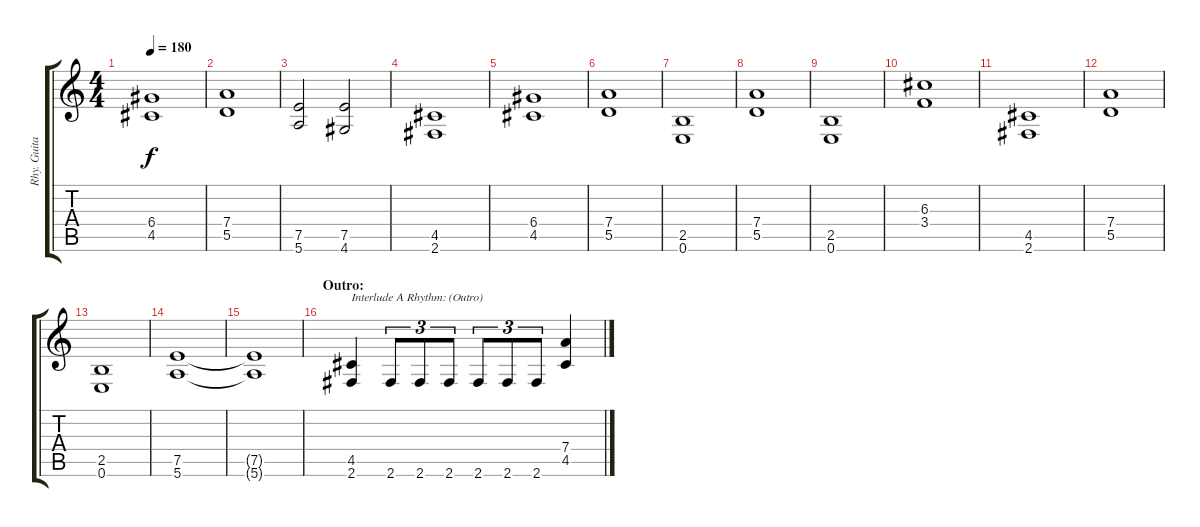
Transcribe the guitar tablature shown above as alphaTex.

\track ("Rhy. Guitar 2" "Rhy. Guita") {instrument distortionguitar}
\staff {score tabs}
\tuning (E4 B3 G3 D3 A2 E2) {hide}
\ts (4 4)
\tempo 180
\clef g2
\ks c
(6.4 4.5).1{dy f} |
(7.4 5.5).1 |
(7.5 5.6).2 (7.5 4.6).2 |
(4.5 2.6).1 |
(6.4 4.5).1 |
(7.4 5.5).1 |
(2.5 0.6).1 |
(7.4 5.5).1 |
(2.5 0.6).1 |
(6.3 3.4).1 |
(4.5 2.6).1 |
(7.4 5.5).1 |
(2.5 0.6).1 |
(7.5 5.6).1 |
(7.5{t} 5.6{t}).1 |
\section ("" "Outro:")
(4.5 2.6).4{txt "Interlude A Rhythm: (Outro)"} 2.6.8{tu (3 2)} 2.6.8{tu (3 2)} 2.6.8{tu (3 2)} 2.6.8{tu (3 2)} 2.6.8{tu (3 2)} 2.6.8{tu (3 2)} (7.4 4.5).4
